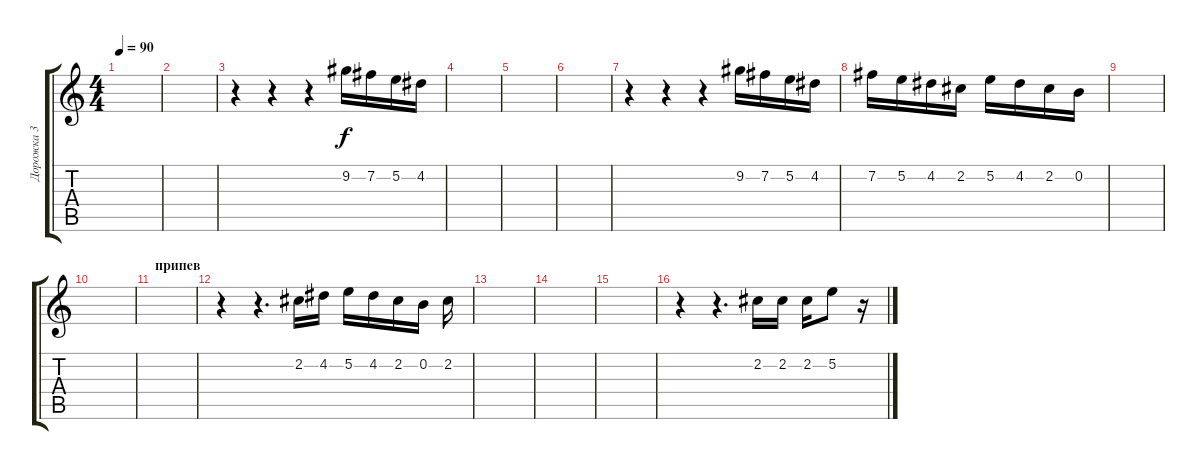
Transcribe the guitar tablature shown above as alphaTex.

\track ("Дорожка 3" "Дорожка 3") {instrument distortionguitar}
\staff {score tabs}
\tuning (E4 B3 G3 D3 A2 E2) {hide}
\ts (4 4)
\tempo 90
\clef g2
\ks c
|
|
r.4 r.4 r.4 9.2.16 7.2.16 5.2.16 4.2.16 |
|
|
|
r.4 r.4 r.4 9.2.16 7.2.16 5.2.16 4.2.16 |
7.2.16 5.2.16 4.2.16 2.2.16 5.2.16 4.2.16 2.2.16 0.2.16 |
|
|
\section ("" "припев")
|
r.4 r.4{d} 2.2.16 4.2.16 5.2.16 4.2.16 2.2.16 0.2.16 2.2.16 |
|
|
|
r.4 r.4{d} 2.2.16 2.2.16 2.2.16 5.2.8 r.16
